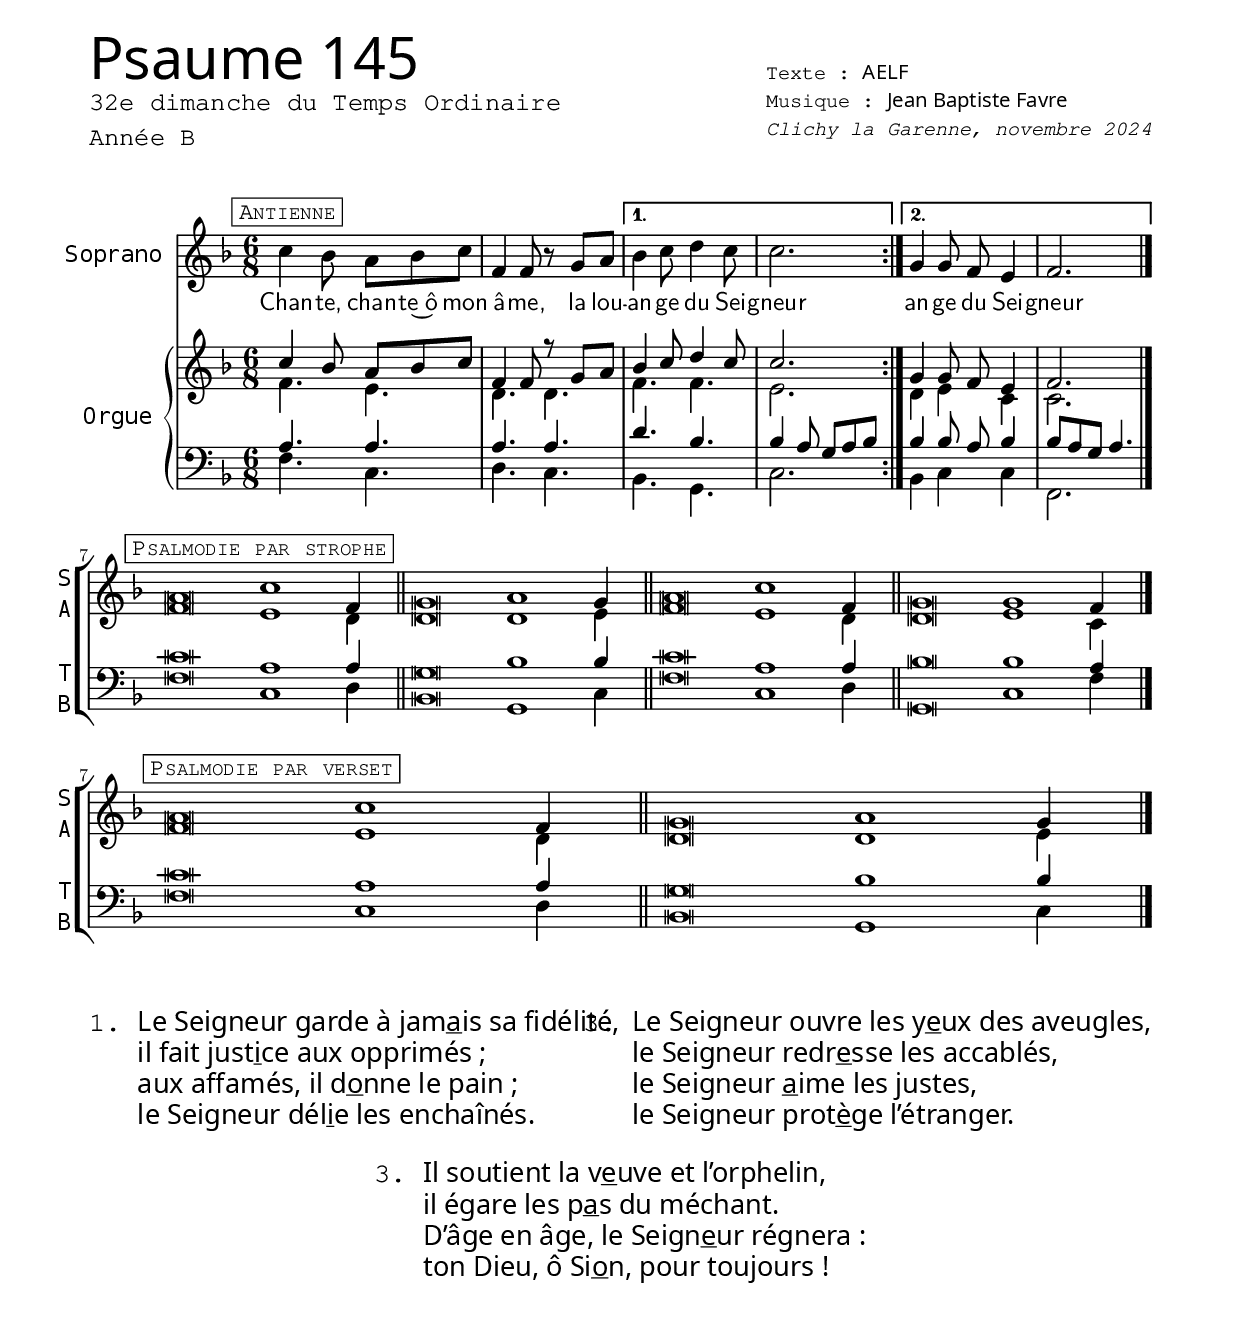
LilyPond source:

\version "2.18.2"
\language "english"
\include "../libs/commonFunctions.ily"

tempoVerseRallentando = {
  \set Score.tempoHideNote = ##t
  \tempo 4=60
}
tempoVerseAcelerando = {
  \set Score.tempoHideNote = ##t
  \tempo 2=120
}

scoreHeader = \header {
  title = "Psaume 145"
  subtitle = \markup { \column { "32e dimanche du Temps Ordinaire" "Année B" } }
  composer = "Jean Baptiste Favre"
  poet = "AELF"
  date = "Clichy la Garenne, novembre 2024"
}

global = {
  \time 6/8
  \key f \major
}

%%%%%%%%%%%%%%%%%%%%%%%%%%%%%%
%%%%%%%%%% Antiphon %%%%%%%%%%
%%%%%%%%%%%%%%%%%%%%%%%%%%%%%%
antiphonRythm = {
  \repeat volta 2 {
    s2.*2
    \alternative {
      \volta 1 { s2.*2 }
      \volta 2 { s2.*2 }
    }
  }
\bar "|." \break
}
antiphonMusicSoprano = \relative c'' {
  \markCustom "Antienne"
  \repeat volta 2 {
    c4 bf8 a bf c f,4 f8 r8 g a
    \alternative {
      \volta 1 { bf4 c8 d4 c8 c2. }
      \volta 2 { g4 g8 f8 e4 f2. }
    }
  }
  }


antiphonMusicAlto = \relative c' {
  \repeat volta 2 {
    f4. e d d
    \alternative {
      \volta 1 { f f e2. }
      \volta 2 { d4 e c c2. }
    }
  }
}

antiphonMusicTenor =  \relative c' {
  \repeat volta 2 {
    a4. a a a
    \alternative {
      \volta 1 { d bf bf4 a8 g a bf }
      \volta 2 { bf4 bf8 a bf4 bf8 a g a4. }
    }
  }
}

antiphonMusicBass =  \relative c {
  \repeat volta 2 {
    f4. c d c
    \alternative {
      \volta 1 { bf g c2. }
      \volta 2 { bf4 c4 c4 f,2. }
    }
  }
}
antiphonLyrics = \lyricmode {
    Chan -- te, chan -- te~ô mon â -- me, la lou -- an -- ge du Sei -- gneur
    an -- ge du Sei -- gneur
  }

antiphonLyricsSoprano = \antiphonLyrics
antiphonLyricsAlto = \antiphonLyrics
antiphonLyricsTenor = \antiphonLyrics
antiphonLyricsBass = \antiphonLyrics

%%%%%%%%%%%%%%%%%%%%%%%%%%%%%%%%%%%%%%%%%%%%%%
%%%%%%%%%%          Verses          %%%%%%%%%%
%%%%%%%%%%%%%%%%%%%%%%%%%%%%%%%%%%%%%%%%%%%%%%
verseStropheRythm = {
  \accidentalStyle forget
  \once \override Score.RehearsalMark.break-align-symbols = #'(clef)
  \markCustom "Psalmodie par strophe" \cadenzaOn
  \tempoVerseAcelerando s\breve s1 \tempoVerseRallentando s4 \bar "||"
  \tempoVerseAcelerando s\breve s1 \tempoVerseRallentando s4 \bar "||"
  \tempoVerseAcelerando s\breve s1 \tempoVerseRallentando s4 \bar "||"
  \tempoVerseAcelerando s\breve s1 \tempoVerseRallentando s4 \bar "|." \break

  \markCustom "Psalmodie par verset" \cadenzaOn
  \tempoVerseAcelerando s\breve s1 \tempoVerseRallentando s4 \bar "||"
  \tempoVerseAcelerando s\breve s1 \tempoVerseRallentando s4 \bar "|."
}
verseStropheMusicSoprano = \relative c'' {
  a\breve c1 f,4
  g\breve a1 g4
  a\breve c1 f,4
  g\breve g1 f4

  a\breve c1 f,4
  g\breve a1 g4
  }
verseStropheMusicAlto = \relative c' {
  f\breve e1 d4
  d\breve d1 e4
  f\breve e1 d4
  d\breve e1 c4

  f\breve e1 d4
  d\breve d1 e4
  }

verseStropheMusicTenor = \relative c' {
  c\breve a1  a4
  g\breve bf1 bf4
  c\breve a1  a4
  bf\breve bf1 a4

  c\breve a1  a4
  g\breve bf1 bf4
  }

verseStropheMusicBass = \relative c {
  f\breve c1 d4
  bf\breve g1 c4
  f\breve c1 d4
  g,\breve c1 f4

  f\breve c1 d4
  bf\breve g1 c4
  }

verseLyrics = \markuplist {
  \override #'(font-family . sans)
  \override #'(font-size . 1.5)
  \column {
    \fill-line {
      \left-column{
        \concat { \typewriter "1. " "Le Seigneur garde à jam" \underline a "is sa fidélité,"}
        \concat { \typewriter "   " "il fait just" \underline i "ce aux opprimés ;"}
        \concat { \typewriter "   " "aux affamés, il d" \underline o "nne le pain ;"}
        \concat { \typewriter "   " "le Seigneur dél" \underline i "e les enchaînés."}
      }
      \hspace #1
      \left-column{
        \concat { \typewriter "3. " "Le Seigneur ouvre les y" \underline e "ux des aveugles,"}
        \concat { \typewriter "   " "le Seigneur redr" \underline e "sse les accablés,"}
        \concat { \typewriter "   " "le Seigneur " \underline a "ime les justes,"}
        \concat { \typewriter "   " "le Seigneur prot" \underline è "ge l’étranger."}
      }
    }
    \vspace #1
    \fill-line {
      \column {
        \concat { \typewriter "3. " "Il soutient la v" \underline e "uve et l’orphelin,"}
        \concat { \typewriter "   " "il égare les p" \underline a "s du méchant."}
        \concat { \typewriter "   " "D’âge en âge, le Seign" \underline e "ur régnera :"}
        \concat { \typewriter "   " "ton Dieu, ô Si" \underline o "n, pour toujours !"}
      }
    }
  }
}

%%%%%%%%%%%%%%%%%%%%%%%%%%%%%%%%%%%%%%%%%%%%%%%%%%%%%%%%%%%%%%%%%%%%%
%%%%%%%%%%%%%%%%%%%          Draw score          %%%%%%%%%%%%%%%%%%%%
%%%%%%%%%%%%%%%%%%%%%%%%%%%%%%%%%%%%%%%%%%%%%%%%%%%%%%%%%%%%%%%%%%%%%
% Load Piano settings & layout
partition = {
  <<
    % Antienne à 4 voix mixtes
    %\include "../libs/layouts/commonAntiphonFourVoices.ily"
    \new ChoirStaff = "Antophon4Voices" <<
      \new Staff = "AntiphonSopranoStaff" <<
        \once \override Staff.VerticalAxisGroup.remove-first = ##t
        \set Staff.instrumentName = "Soprano"
        \clef "treble"
        \new Dynamics \antiphonRythm
        \new Voice = "antiphonSoprano" { \global \antiphonMusicSoprano \fermata }
        \new Lyrics \lyricsto "antiphonSoprano" { \antiphonLyricsSoprano }
      >>
    >>
    \new PianoStaff
    <<
      \set PianoStaff.instrumentName = #"Orgue"
      \new Staff <<
        \set Staff.printPartCombineTexts = ##f
        \once \override Staff.VerticalAxisGroup.remove-first = ##t
        \clef treble
        \new Voice = "soprani" {\global \voiceOne \antiphonMusicSoprano \fermata }
        \new Voice = "alti" {\global \voiceTwo \antiphonMusicAlto \fermata }
      >>
      \new Staff <<
        \set Staff.printPartCombineTexts = ##f
        \once \override Staff.VerticalAxisGroup.remove-first = ##t
        \clef bass
        \new Voice = "tenors" {\global \voiceThree \antiphonMusicTenor \fermata }
        \new Voice = "bass" {\global \voiceFour \antiphonMusicBass \fermata }
      >>
    >>
    \new ChoirStaff = "versePsalmody"
    <<
      \new Staff = "verseSopranoAlto" <<
        \set Staff.shortInstrumentName = \markup { \right-column { "S" "A" } }
        \once \override Staff.VerticalAxisGroup.remove-first = ##t
        \global
        \clef treble
        \new Dynamics { \silence \antiphonMusicSoprano \verseStropheRythm }
        \new Voice = "verseSoprano" << \voiceOne {\silence \antiphonMusicSoprano  \verseStropheMusicSoprano } >>
        \new Voice = "verseAlto" << \voiceTwo {\silence \antiphonMusicSoprano  \verseStropheMusicAlto } >>
      >>
      \new Staff = "verseTenorBass" <<
        \set Staff.shortInstrumentName = \markup { \right-column { "T" "B" } }
        \once \override Staff.VerticalAxisGroup.remove-first = ##t
        \global
        \clef bass
        \new Dynamics {\silence \antiphonMusicSoprano \verseStropheRythm}
        \new Voice = "verseTenor" << \voiceOne {\silence \antiphonMusicSoprano  \verseStropheMusicTenor } >>
        \new Voice = "verseBass" << \voiceTwo {\silence \antiphonMusicSoprano  \verseStropheMusicBass } >>
      >>
    >>
  >>
}
%%%%%%%%%%%%% PARTITION VISUELLE %%%%%%%%%%%%%
% PDF output
\paper {
  top-margin = 1.5\cm
  bottom-margin = 1.5\cm
  left-margin = 1.5\cm
  right-margin = 1.5\cm
  markup-system-spacing = #'((basic-distance . 10)
     (minimum-distance . 10)
     (padding . 5)
     (stretchability . 5))
  #(define fonts
    (set-global-fonts
     #:music "emmentaler"
     #:brace "emmentaler"
     #:roman "Latin Modern Roman"
     #:sans "Cantarell"
  ))
  #(include-special-characters)
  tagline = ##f
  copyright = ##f
  scoreTitleMarkup = \markup \columns {
    \fill-line {
      \column {
        \line {
          \left-column {
            \fontsize #8 \sans \fromproperty #'header:title
            \fontsize #1 \typewriter \fromproperty #'header:subtitle
          }
        }
      }
      \column {
        \line {
          \fontsize #-1
          \left-column {
            \line { \concat { \typewriter "Texte&nbsp;: " \sans \fromproperty #'header:poet \bold " " } }
            \line { \concat { \typewriter "Musique&nbsp;: " \sans \fromproperty #'header:composer \bold " " } }
            \typewriter \italic \fromproperty #'header:date
          }
        }
      }
    }
  }
}

\score {
  \partition
  \layout {
      ragged-last = ##f
      \context {
          \Staff
          \RemoveEmptyStaves
          \override NoteHead.style = #'altdefault
          \override InstrumentName.font-name = #"Monospace Regular"
      }
      \context {
          \PianoStaff
          \RemoveEmptyStaves
          \override NoteHead.style = #'altdefault
          \override InstrumentName.font-name = #"Monospace Regular"
      }
      \context {
          \ChoirStaff
          \RemoveEmptyStaves
          \override NoteHead.style = #'altdefault
          \override InstrumentName.font-name = #"Monospace Regular"
      }
      \override LyricText.font-name = #"Latin Modern Sans"
      \override Score.RehearsalMark.font-family = #'typewriter
  }
  \scoreHeader
}
\verseLyrics